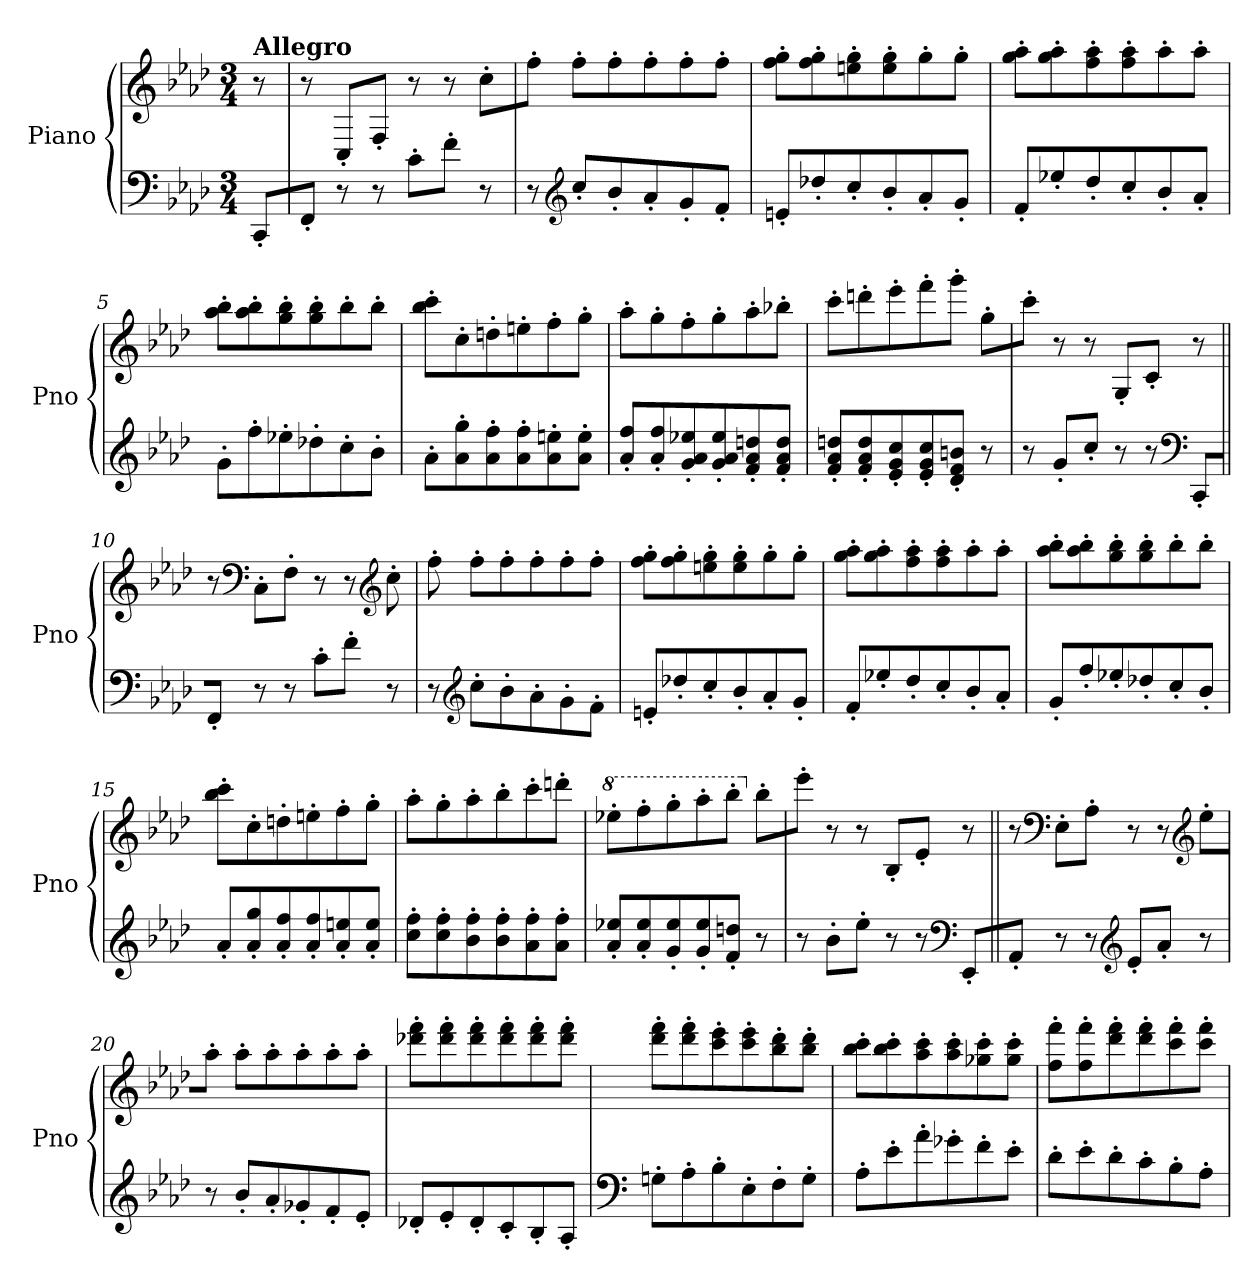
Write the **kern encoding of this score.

**kern	**kern	**dynam
*part1	*part1	*part1
*staff2	*staff1	*staff1/2
*I"Piano	*	*
*I'Pno	*	*
*clefF4	*clefG2	*
*k[b-e-a-d-]	*k[b-e-a-d-]	*
*M3/4	*M3/4	*
=	=	=
!	!LO:TX:a:B:t=Allegro	!
!	!	!LO:DY:a=2
8CC'/L	8r	other-dynamics
=1	=1	=1
8FF'/J	8r	.
8r	8C'/L	.
8r	8F'/J	.
8c'\L	8r	.
8f'\J	8r	.
8r	8cc'\L	.
=2	=2	=2
8r	8ff'\J	.
*clefG2	*	*
8cc'/L	8ff'\L	.
8b-'/	8ff'\	.
8a-'/	8ff'\	.
8g'/	8ff'\	.
8f'/J	8ff'\J	.
=3	=3	=3
8en'/L	8ff\' 8gg\'L	.
8dd-X'/	8ff\' 8gg\'	.
8cc'/	8een\' 8gg\'	.
8b-'/	8ee\' 8gg\'	.
8a-'/	8gg'\	.
8g'/J	8gg'\J	.
=4	=4	=4
8f'/L	8gg\' 8aa-\'L	.
8ee-X'/	8gg\' 8aa-\'	.
8dd-'/	8ff\' 8aa-\'	.
8cc'/	8ff\' 8aa-\'	.
8b-'/	8aa-'\	.
8a-'/J	8aa-'\J	.
!!LO:LB:g=z
=5	=5	=5
8g'\L	8aa-\' 8bb-\'L	.
8ff'\	8aa-\' 8bb-\'	.
8ee-X'\	8gg\' 8bb-\'	.
8dd-X'\	8gg\' 8bb-\'	.
8cc'\	8bb-'\	.
8b-'\J	8bb-'\J	.
=6	=6	=6
8a-'\L	8bb-\' 8ccc\'L	.
8a-\' 8gg\'	8cc'\	.
8a-\' 8ff\'	8ddn'\	.
8a-\' 8ff\'	8een'\	.
8a-\' 8een\'	8ff'\	.
8a-\' 8ee\'J	8gg'\J	.
=7	=7	=7
8a-/' 8ff/'L	8aa-'\L	.
8a-/' 8ff/'	8gg'\	.
8g/' 8a-/' 8ee-X/'	8ff'\	.
8g/' 8a-/' 8ee-/'	8gg'\	.
8f/' 8a-/' 8ddn/'	8aa-'\	.
8f/' 8a-/' 8dd/'J	8bb-X'\J	.
=8	=8	=8
8f/' 8a-/' 8ddn/'L	8ccc'\L	.
8f/' 8a-/' 8dd/'	8dddn'\	.
8e-/' 8g/' 8cc/'	8eee-'\	.
8e-/' 8g/' 8cc/'	8fff'\	.
8d-/' 8f/' 8bn/'J	8ggg'\J	.
8r	8gg'\L	.
=9	=9	=9
8r	8ccc'\J	.
8g'/L	8r	.
8cc'/J	8r	.
8r	8G'/L	.
!	!	!LO:DY:a=2
8r	8c'/J	other-dynamics
*clefF4	*	*
8CC'/L	8r	.
=10||	=10||	=10||
8FF'/J	8r	.
*	*clefF4	*
8r	8C'\L	.
8r	8F'\J	.
8c'\L	8r	.
8f'\J	8r	.
*	*clefG2	*
8r	8cc'\	.
!!LO:LB:g=z
=11	=11	=11
8r	8ff'\	.
*clefG2	*	*
8cc'\L	8ff'\L	.
8b-'\	8ff'\	.
8a-'\	8ff'\	.
8g'\	8ff'\	.
8f'\J	8ff'\J	.
=12	=12	=12
8en'/L	8ff\' 8gg\'L	.
8dd-X'/	8ff\' 8gg\'	.
8cc'/	8een\' 8gg\'	.
8b-'/	8ee\' 8gg\'	.
8a-'/	8gg'\	.
8g'/J	8gg'\J	.
=13	=13	=13
8f'/L	8gg\' 8aa-\'L	.
8ee-X'/	8gg\' 8aa-\'	.
8dd-'/	8ff\' 8aa-\'	.
8cc'/	8ff\' 8aa-\'	.
8b-'/	8aa-'\	.
8a-'/J	8aa-'\J	.
=14	=14	=14
8g'/L	8aa-\' 8bb-\'L	.
8ff'/	8aa-\' 8bb-\'	.
8ee-X'/	8gg\' 8bb-\'	.
8dd-X'/	8gg\' 8bb-\'	.
8cc'/	8bb-'\	.
8b-'/J	8bb-'\J	.
=15	=15	=15
8a-'/L	8bb-\' 8ccc\'L	.
8a-/' 8gg/'	8cc'\	.
8a-/' 8ff/'	8ddn'\	.
8a-/' 8ff/'	8een'\	.
8a-/' 8een/'	8ff'\	.
8a-/' 8ee/'J	8gg'\J	.
=16	=16	=16
8cc\' 8ff\'L	8aa-'\L	.
8cc\' 8ff\'	8gg'\	.
8b-\' 8ff\'	8aa-'\	.
8b-\' 8ff\'	8bb-'\	.
8a-\' 8ff\'	8ccc'\	.
8a-\' 8ff\'J	8dddn'\J	.
!!LO:LB:g=z
=17	=17	=17
*	*8va	*
8a-/' 8ee-X/'L	8eee-X'\L	.
8a-/' 8ee-/'	8fff'\	.
8g/' 8ee-/'	8ggg'\	.
8g/' 8ee-/'	8aaa-'\	.
8f/' 8ddn/'J	8bbb-'\J	.
*	*X8va	*
8r	8bb-'\L	.
=18	=18	=18
8r	8eee-'\J	.
8b-'\L	8r	.
8ee-'\J	8r	.
8r	8B-'/L	.
8r	8e-'/J	.
*clefF4	*	*
8EE-'/L	8r	.
=19||	=19||	=19||
8AA-'/J	8r	.
*	*clefF4	*
8r	8E-'\L	.
8r	8A-'\J	.
*clefG2	*	*
8e-'/L	8r	.
8a-'/J	8r	.
*	*clefG2	*
8r	8ee-'\L	.
=20	=20	=20
8r	8aa-'\J	.
8b-'/L	8aa-'\L	.
8a-'/	8aa-'\	.
8g-X'/	8aa-'\	.
8f'/	8aa-'\	.
8e-'/J	8aa-'\J	.
=21	=21	=21
8d-X'/L	8ddd-X\' 8fff\'L	.
8e-'/	8ddd-\' 8fff\'	.
8d-'/	8ddd-\' 8fff\'	.
8c'/	8ddd-\' 8fff\'	.
8B-'/	8ddd-\' 8fff\'	.
8A-'/J	8ddd-\' 8fff\'J	.
!!LO:LB:g=z
=22	=22	=22
*clefF4	*	*
8Gn'\L	8ddd-\' 8fff\'L	.
8A-'\	8ddd-\' 8fff\'	.
8B-'\	8ccc\' 8eee-\'	.
8E-'\	8ccc\' 8eee-\'	.
8F'\	8bb-\' 8ddd-\'	.
8G'\J	8bb-\' 8ddd-\'J	.
=23	=23	=23
8A-'\L	8bb-\' 8ccc\'L	.
8e-'\	8bb-\' 8ccc\'	.
8a-'\	8aa-\' 8ccc\'	.
8g-X'\	8aa-\' 8ccc\'	.
8f'\	8gg-X\' 8ccc\'	.
8e-'\J	8gg-\' 8ccc\'J	.
=24	=24	=24
8d-'\L	8ff\' 8fff\'L	.
8e-'\	8ff\' 8fff\'	.
8d-'\	8ddd-\' 8fff\'	.
8c'\	8ddd-\' 8fff\'	.
8B-'\	8ccc\' 8fff\'	.
8A-'\J	8ccc\' 8fff\'J	.
=	=	=
*-	*-	*-
